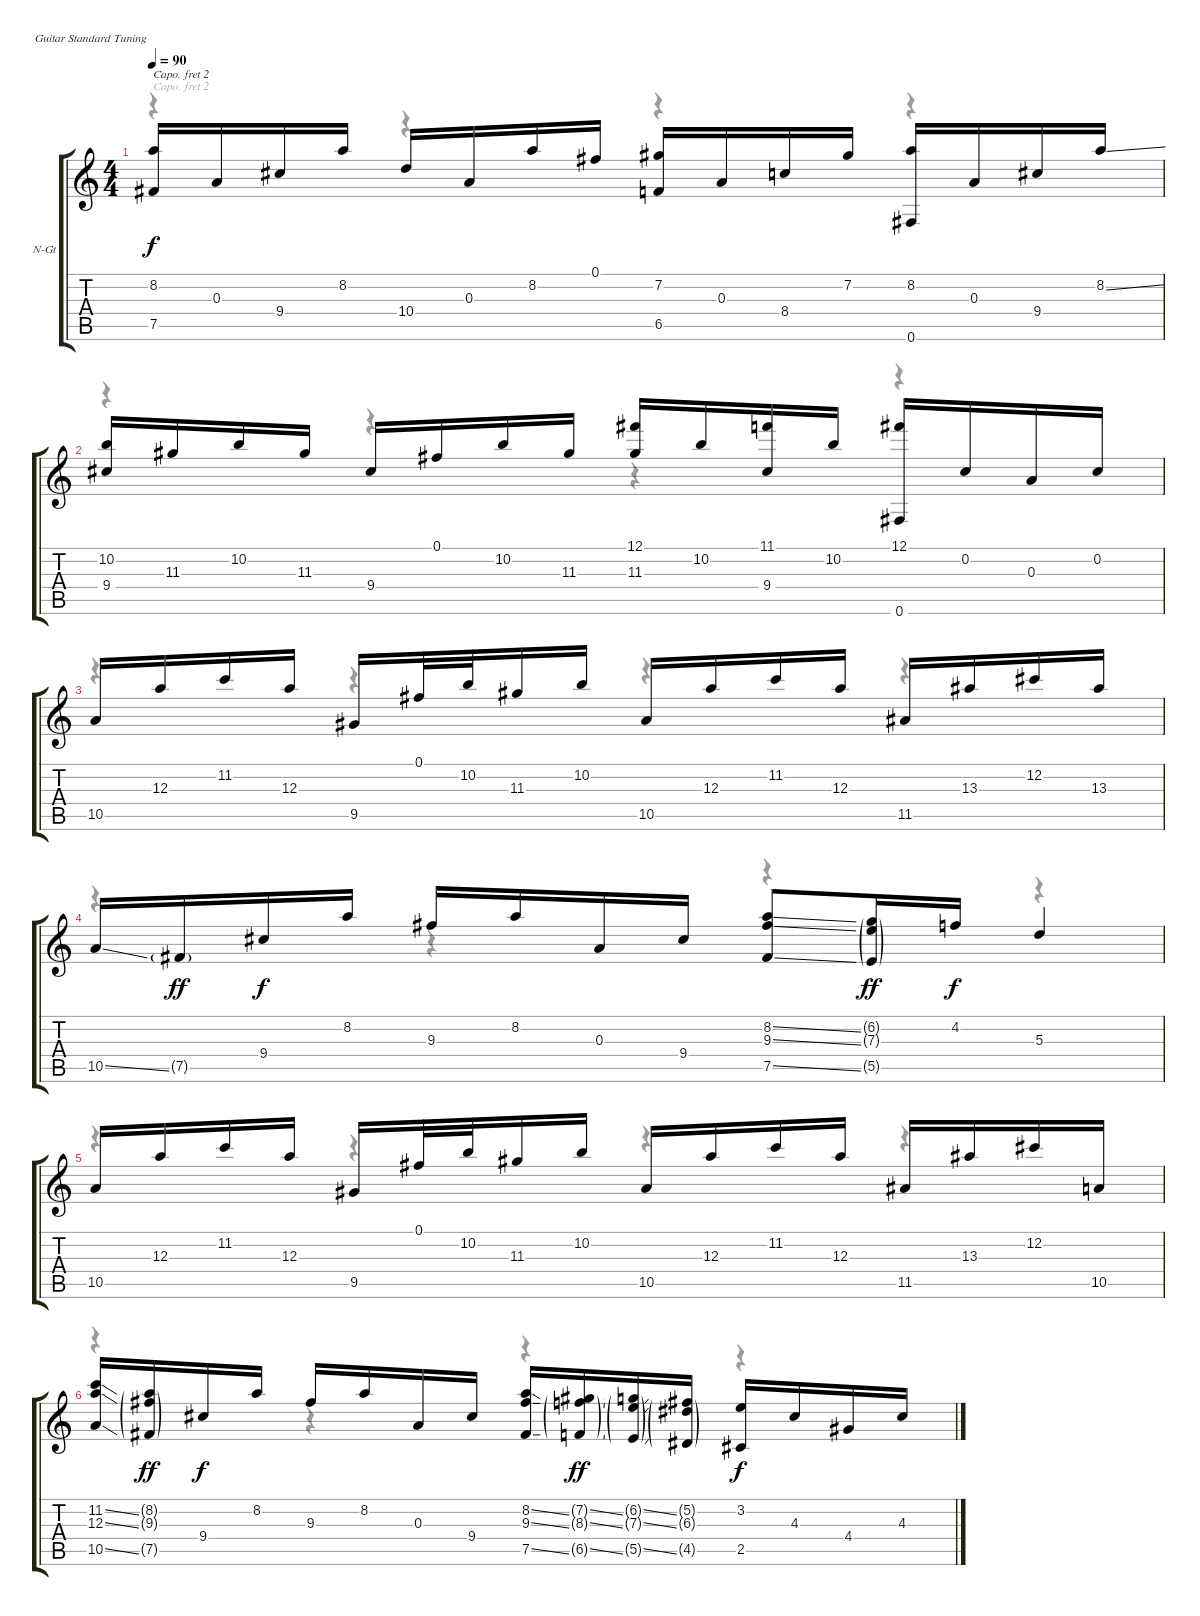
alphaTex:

\bracketExtendMode groupsimilarinstruments
\firstSystemTrackNameOrientation horizontal
\otherSystemsTrackNameOrientation horizontal
\track ("Track 1" "N-Gt") {instrument acousticguitarnylon}
\staff {score tabs}
\capo 2
\tuning (E4 B3 G3 D3 A2 E2)
\voice
\ts (4 4)
\tempo 90
\clef g2
\ks c
(8.2 7.5).16{dy f} 0.3.16 9.4.16 8.2.16 10.4.16 0.3.16 8.2.16 0.1.16 (7.2 6.5).16 0.3.16 8.4.16 7.2.16 (8.2 0.6).16 0.3.16 9.4.16 8.2{ss}.16 |
(10.2 9.4).16 11.3.16 10.2.16 11.3.16 9.4.16 0.1.16 10.2.16 11.3.16 (12.1 11.3).16 10.2.16 (11.1 9.4).16 10.2.16 (12.1 0.6).16 0.2.16 0.3.16 0.2.16 |
10.5.16 12.3.16 11.2.16 12.3.16 9.5.16 0.1.32 10.2.32 11.3.16 10.2.16 10.5.16 12.3.16 11.2.16 12.3.16 11.5.16 13.3.16 12.2.16 13.3.16 |
10.5{ss}.16 7.5{g}.16{dy ff} 9.4.16{dy f} 8.2.16 9.3.16 8.2.16 0.3.16 9.4.16 (8.2{ss} 9.3{ss} 7.5{ss}).8 (6.2{g} 7.3{g} 5.5{g}).16{dy ff} 4.2.16{dy f} 5.3.4 |
10.5.16 12.3.16 11.2.16 12.3.16 9.5.16 0.1.32 10.2.32 11.3.16 10.2.16 10.5.16 12.3.16 11.2.16 12.3.16 11.5.16 13.3.16 12.2.16 10.5.16 |
(11.2{ss} 12.3{ss} 10.5{ss}).16 (8.2{g} 9.3{g} 7.5{g}).16{dy ff} 9.4.16{dy f} 8.2.16 9.3.16 8.2.16 0.3.16 9.4.16 (8.2{ss} 9.3{ss} 7.5{ss}).16 (7.2{ss g} 8.3{ss g} 6.5{ss g}).16{dy ff} (6.2{ss g} 7.3{ss g} 5.5{ss g}).16 (5.2{g} 6.3{g} 4.5{g}).16 (3.2 2.5).16{dy f} 4.3.16 4.4.16 4.3.16
\voice
\clef g2
\ottava regular
\simile none
\ks c
r.4{dy mf} r.4 r.4 r.4 |
r.4 r.4 r.4 r.4 |
r.4 r.4 r.4 r.4 |
r.4 r.4 r.4 r.4 |
r.4 r.4 r.4 r.4 |
r.4 r.4 r.4 r.4
